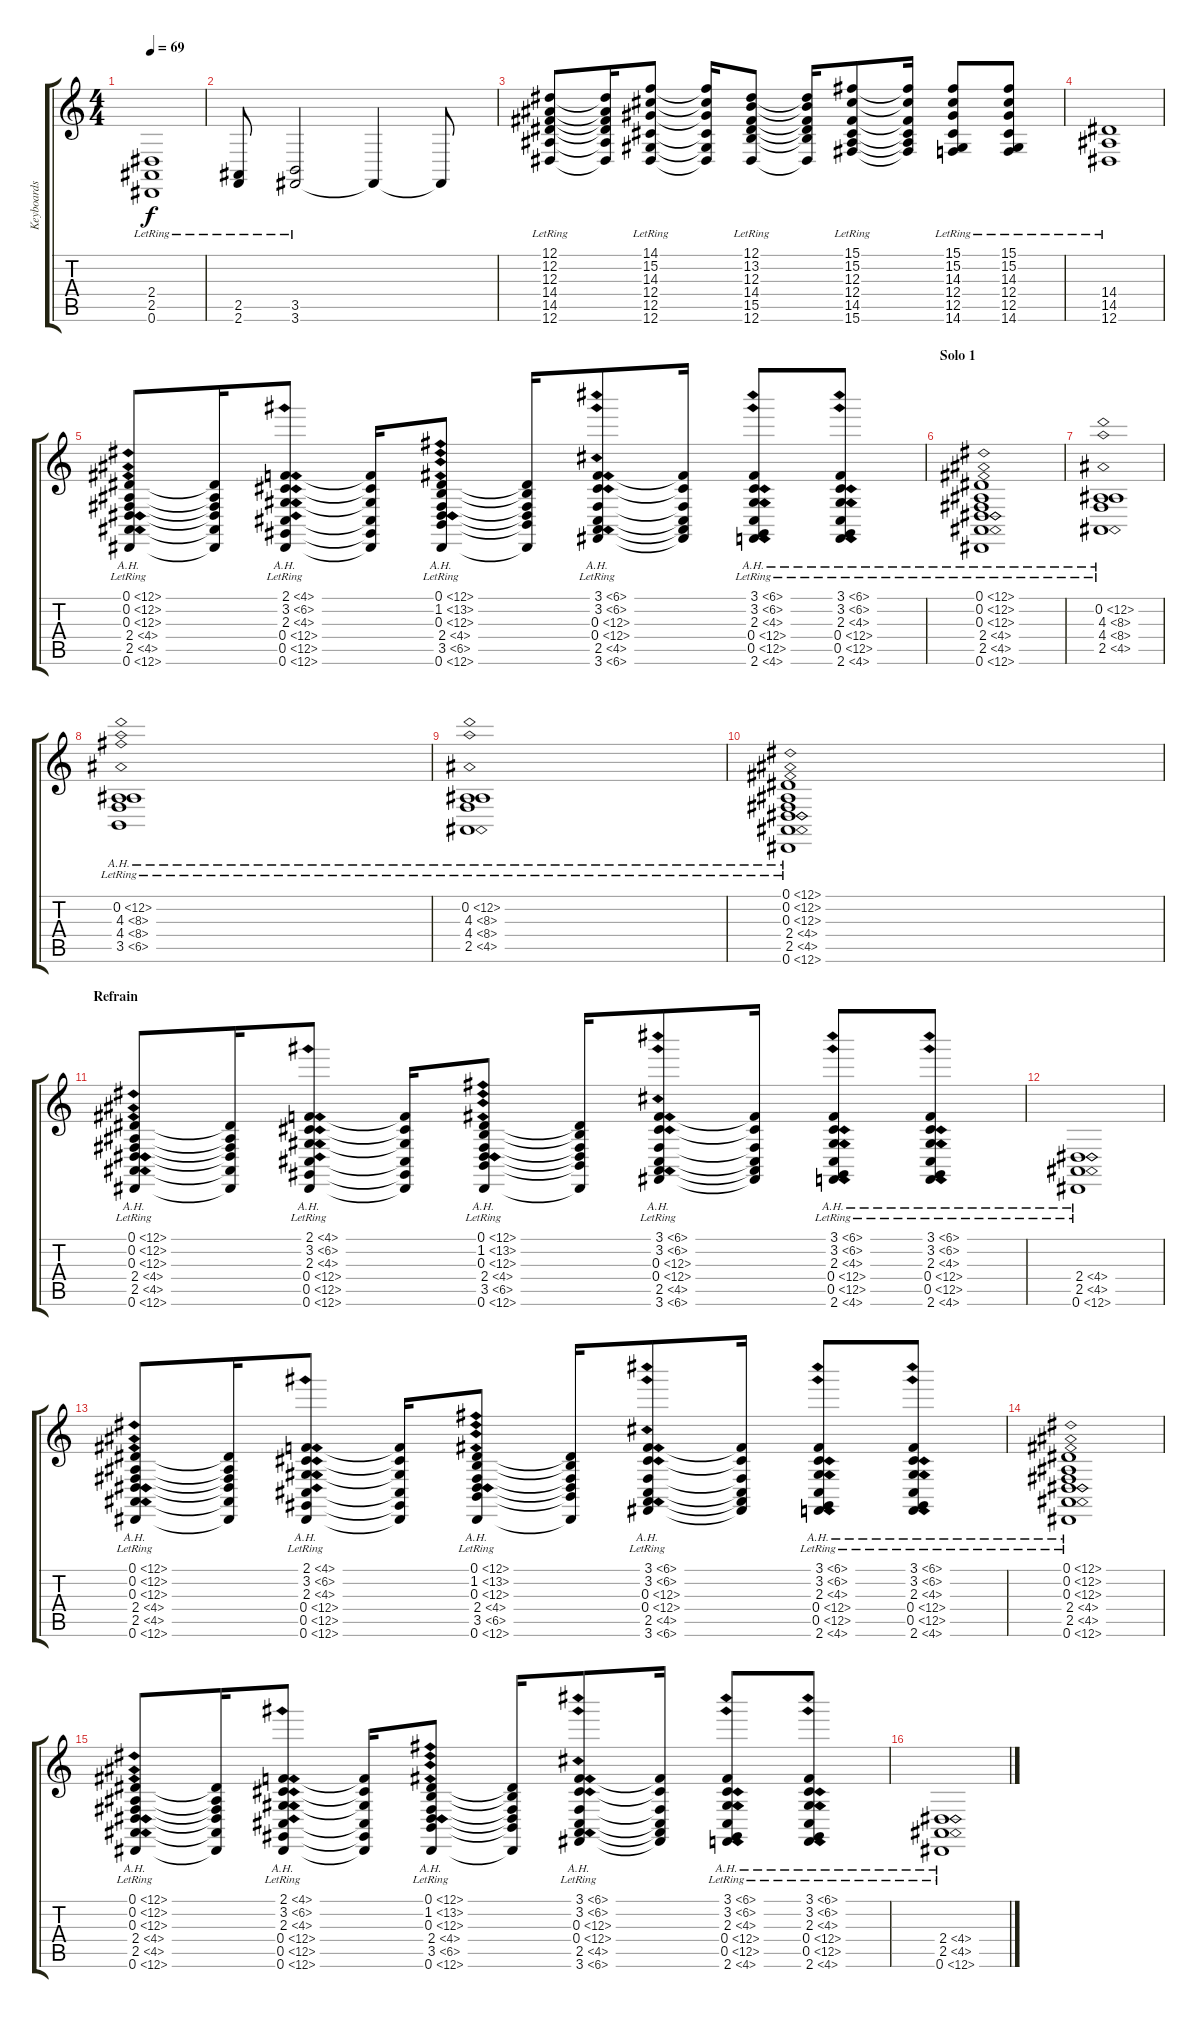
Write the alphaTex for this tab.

\track ("Keyboards II" "Keyboards ") {instrument synthstrings1}
\staff {score tabs}
\tuning (Eb4 Bb3 Gb3 Db3 Ab2 Eb2) {hide}
\ts (4 4)
\tempo 69
\clef g2
\ks c
(2.4{lr} 2.5{lr} 0.6{lr}).1{dy f} |
(2.5{lr} 2.6{lr}).8 (3.5{lr} 3.6{lr}).2 3.6{t}.4 3.6{t}.8 |
(12.1{lr} 12.2{lr} 12.3{lr} 14.4{lr} 14.5{lr} 12.6{lr}).8 (12.1{t} 12.2{t} 12.3{t} 14.4{t} 14.5{t} 12.6{t}).16 (14.1{lr} 15.2{lr} 14.3{lr} 12.4{lr} 12.5{lr} 12.6{lr}).8 (14.1{t} 15.2{t} 14.3{t} 12.4{t} 12.5{t} 12.6{t}).16 (12.1{lr} 13.2{lr} 12.3{lr} 14.4{lr} 15.5{lr} 12.6{lr}).8 (12.1{t} 13.2{t} 12.3{t} 14.4{t} 15.5{t} 12.6{t}).16 (15.1{lr} 15.2{lr} 12.3{lr} 12.4{lr} 14.5{lr} 15.6{lr}).8 (15.1{t} 15.2{t} 12.3{t} 12.4{t} 14.5{t} 15.6{t}).16 (15.1{lr} 15.2{lr} 14.3{lr} 12.4{lr} 12.5{lr} 14.6{lr}).8 (15.1{lr} 15.2{lr} 14.3{lr} 12.4{lr} 12.5{lr} 14.6{lr}).8 |
(14.4{lr} 14.5{lr} 12.6{lr}).1 |
(0.1{ah 12 lr} 0.2{ah 12 lr} 0.3{ah 12 lr} 2.4{ah 2 lr} 2.5{ah 2 lr} 0.6{ah 12 lr}).8 (0.1{t} 0.2{t} 0.3{t} 2.4{t} 2.5{t} 0.6{t}).16 (2.1{ah 2 lr} 3.2{ah 3 lr} 2.3{ah 2 lr} 0.4{ah 12 lr} 0.5{ah 12 lr} 0.6{ah 12 lr}).8 (2.1{t} 3.2{t} 2.3{t} 0.4{t} 0.5{t} 0.6{t}).16 (0.1{ah 12 lr} 1.2{ah 12 lr} 0.3{ah 12 lr} 2.4{ah 2 lr} 3.5{ah 3 lr} 0.6{ah 12 lr}).8 (0.1{t} 1.2{t} 0.3{t} 2.4{t} 3.5{t} 0.6{t}).16 (3.1{ah 3 lr} 3.2{ah 3 lr} 0.3{ah 12 lr} 0.4{ah 12 lr} 2.5{ah 2 lr} 3.6{ah 3 lr}).8 (3.1{t} 3.2{t} 0.3{t} 0.4{t} 2.5{t} 3.6{t}).16 (3.1{ah 3 lr} 3.2{ah 3 lr} 2.3{ah 2 lr} 0.4{ah 12 lr} 0.5{ah 12 lr} 2.6{ah 2 lr}).8 (3.1{ah 3 lr} 3.2{ah 3 lr} 2.3{ah 2 lr} 0.4{ah 12 lr} 0.5{ah 12 lr} 2.6{ah 2 lr}).8 |
\section ("" "Solo 1")
(0.1{ah 12 lr} 0.2{ah 12 lr} 0.3{ah 12 lr} 2.4{ah 2 lr} 2.5{ah 2 lr} 0.6{ah 12 lr}).1 |
(0.2{ah 12 lr} 4.3{ah 4 lr} 4.4{ah 4 lr} 2.5{ah 2 lr}).1 |
(0.2{ah 12 lr} 4.3{ah 4 lr} 4.4{ah 4 lr} 3.5{ah 3 lr}).1 |
(0.2{ah 12 lr} 4.3{ah 4 lr} 4.4{ah 4 lr} 2.5{ah 2 lr}).1 |
(0.1{ah 12 lr} 0.2{ah 12 lr} 0.3{ah 12 lr} 2.4{ah 2 lr} 2.5{ah 2 lr} 0.6{ah 12 lr}).1 |
\section ("" "Refrain")
(0.1{ah 12 lr} 0.2{ah 12 lr} 0.3{ah 12 lr} 2.4{ah 2 lr} 2.5{ah 2 lr} 0.6{ah 12 lr}).8 (0.1{t} 0.2{t} 0.3{t} 2.4{t} 2.5{t} 0.6{t}).16 (2.1{ah 2 lr} 3.2{ah 3 lr} 2.3{ah 2 lr} 0.4{ah 12 lr} 0.5{ah 12 lr} 0.6{ah 12 lr}).8 (2.1{t} 3.2{t} 2.3{t} 0.4{t} 0.5{t} 0.6{t}).16 (0.1{ah 12 lr} 1.2{ah 12 lr} 0.3{ah 12 lr} 2.4{ah 2 lr} 3.5{ah 3 lr} 0.6{ah 12 lr}).8 (0.1{t} 1.2{t} 0.3{t} 2.4{t} 3.5{t} 0.6{t}).16 (3.1{ah 3 lr} 3.2{ah 3 lr} 0.3{ah 12 lr} 0.4{ah 12 lr} 2.5{ah 2 lr} 3.6{ah 3 lr}).8 (3.1{t} 3.2{t} 0.3{t} 0.4{t} 2.5{t} 3.6{t}).16 (3.1{ah 3 lr} 3.2{ah 3 lr} 2.3{ah 2 lr} 0.4{ah 12 lr} 0.5{ah 12 lr} 2.6{ah 2 lr}).8 (3.1{ah 3 lr} 3.2{ah 3 lr} 2.3{ah 2 lr} 0.4{ah 12 lr} 0.5{ah 12 lr} 2.6{ah 2 lr}).8 |
(2.4{ah 2 lr} 2.5{ah 2 lr} 0.6{ah 12 lr}).1 |
(0.1{ah 12 lr} 0.2{ah 12 lr} 0.3{ah 12 lr} 2.4{ah 2 lr} 2.5{ah 2 lr} 0.6{ah 12 lr}).8 (0.1{t} 0.2{t} 0.3{t} 2.4{t} 2.5{t} 0.6{t}).16 (2.1{ah 2 lr} 3.2{ah 3 lr} 2.3{ah 2 lr} 0.4{ah 12 lr} 0.5{ah 12 lr} 0.6{ah 12 lr}).8 (2.1{t} 3.2{t} 2.3{t} 0.4{t} 0.5{t} 0.6{t}).16 (0.1{ah 12 lr} 1.2{ah 12 lr} 0.3{ah 12 lr} 2.4{ah 2 lr} 3.5{ah 3 lr} 0.6{ah 12 lr}).8 (0.1{t} 1.2{t} 0.3{t} 2.4{t} 3.5{t} 0.6{t}).16 (3.1{ah 3 lr} 3.2{ah 3 lr} 0.3{ah 12 lr} 0.4{ah 12 lr} 2.5{ah 2 lr} 3.6{ah 3 lr}).8 (3.1{t} 3.2{t} 0.3{t} 0.4{t} 2.5{t} 3.6{t}).16 (3.1{ah 3 lr} 3.2{ah 3 lr} 2.3{ah 2 lr} 0.4{ah 12 lr} 0.5{ah 12 lr} 2.6{ah 2 lr}).8 (3.1{ah 3 lr} 3.2{ah 3 lr} 2.3{ah 2 lr} 0.4{ah 12 lr} 0.5{ah 12 lr} 2.6{ah 2 lr}).8 |
(0.1{ah 12 lr} 0.2{ah 12 lr} 0.3{ah 12 lr} 2.4{ah 2 lr} 2.5{ah 2 lr} 0.6{ah 12 lr}).1 |
(0.1{ah 12 lr} 0.2{ah 12 lr} 0.3{ah 12 lr} 2.4{ah 2 lr} 2.5{ah 2 lr} 0.6{ah 12 lr}).8 (0.1{t} 0.2{t} 0.3{t} 2.4{t} 2.5{t} 0.6{t}).16 (2.1{ah 2 lr} 3.2{ah 3 lr} 2.3{ah 2 lr} 0.4{ah 12 lr} 0.5{ah 12 lr} 0.6{ah 12 lr}).8 (2.1{t} 3.2{t} 2.3{t} 0.4{t} 0.5{t} 0.6{t}).16 (0.1{ah 12 lr} 1.2{ah 12 lr} 0.3{ah 12 lr} 2.4{ah 2 lr} 3.5{ah 3 lr} 0.6{ah 12 lr}).8 (0.1{t} 1.2{t} 0.3{t} 2.4{t} 3.5{t} 0.6{t}).16 (3.1{ah 3 lr} 3.2{ah 3 lr} 0.3{ah 12 lr} 0.4{ah 12 lr} 2.5{ah 2 lr} 3.6{ah 3 lr}).8 (3.1{t} 3.2{t} 0.3{t} 0.4{t} 2.5{t} 3.6{t}).16 (3.1{ah 3 lr} 3.2{ah 3 lr} 2.3{ah 2 lr} 0.4{ah 12 lr} 0.5{ah 12 lr} 2.6{ah 2 lr}).8 (3.1{ah 3 lr} 3.2{ah 3 lr} 2.3{ah 2 lr} 0.4{ah 12 lr} 0.5{ah 12 lr} 2.6{ah 2 lr}).8 |
(2.4{ah 2 lr} 2.5{ah 2 lr} 0.6{ah 12 lr}).1
